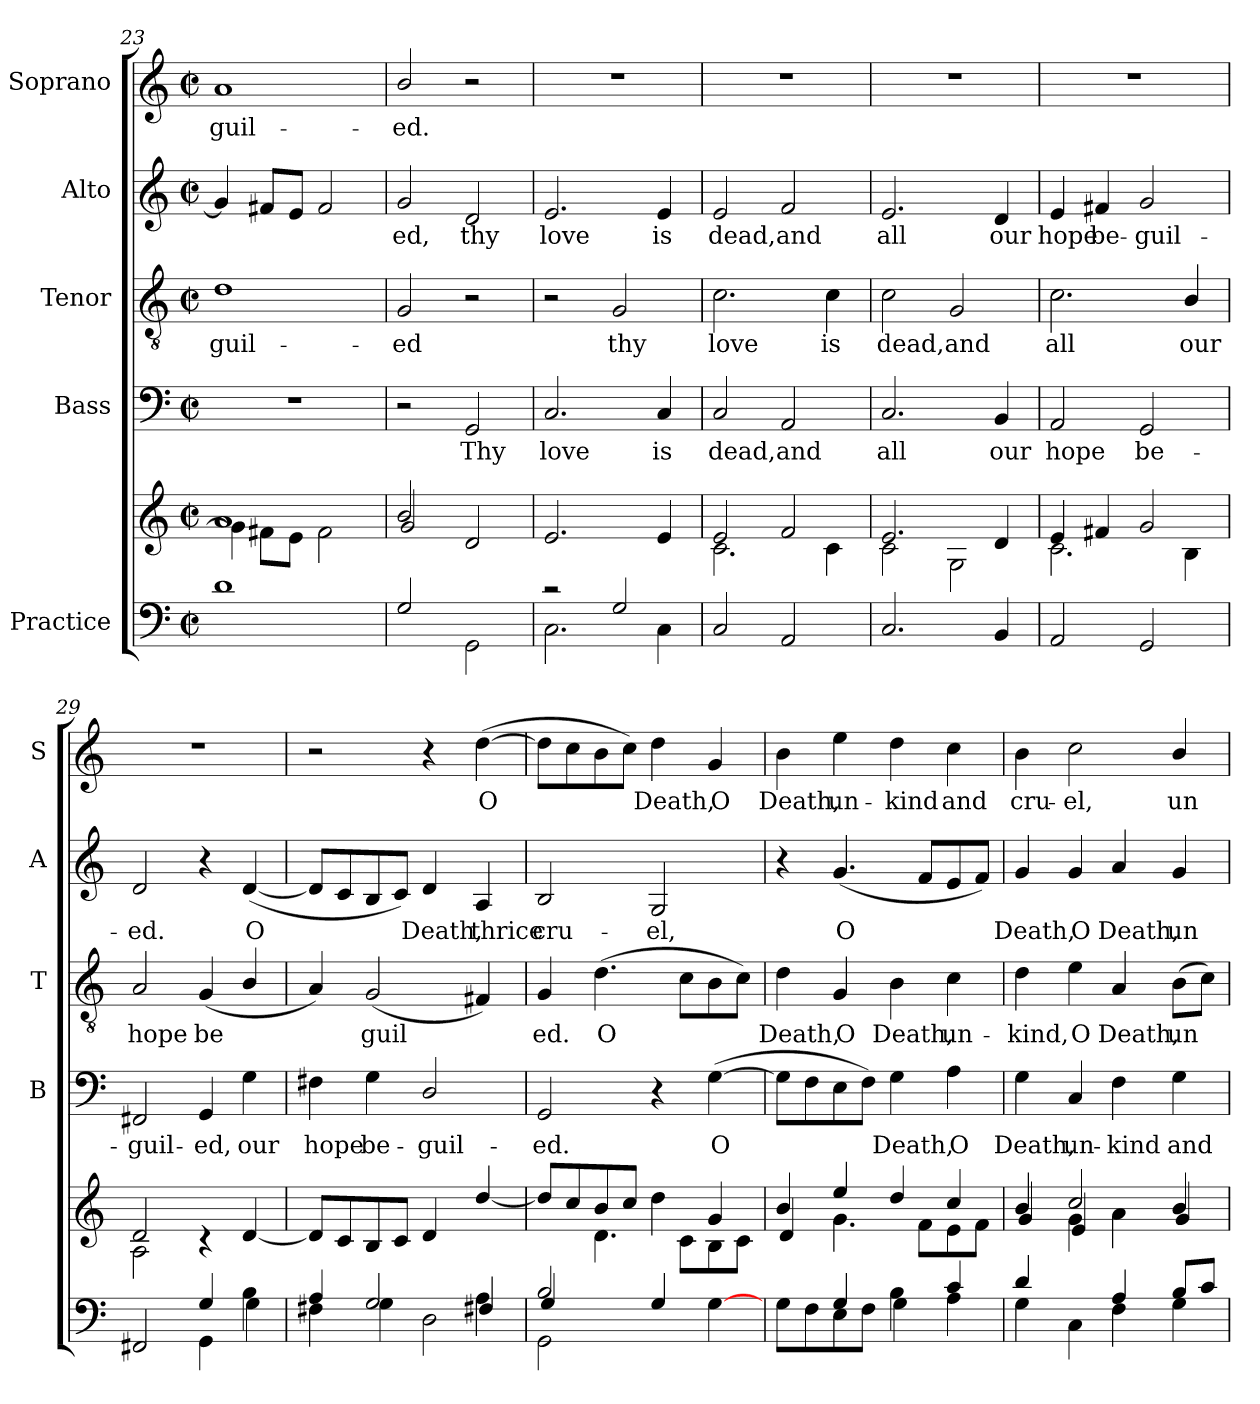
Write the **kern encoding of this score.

**kern	**kern	**kern	**text	**kern	**text	**kern	**text	**kern	**text
*part5	*part5	*part4	*part4	*part3	*part3	*part2	*part2	*part1	*part1
*staff6	*staff5	*staff4	*staff4	*staff3	*staff3	*staff2	*staff2	*staff1	*staff1
*I"Practice	*	*I"Bass	*	*I"Tenor	*	*I"Alto	*	*I"Soprano	*
*	*	*I'B	*	*I'T	*	*I'A	*	*I'S	*
*clefF4	*clefG2	*clefF4	*	*clefGv2	*	*clefG2	*	*clefG2	*
*k[]	*k[]	*k[]	*	*k[]	*	*k[]	*	*k[]	*
*C:	*C:	*C:	*	*C:	*	*C:	*	*C:	*
*M2/2	*M2/2	*M2/2	*	*M2/2	*	*M2/2	*	*M2/2	*
*met(c|)	*met(c|)	*met(c|)	*	*met(c|)	*	*met(c|)	*	*met(c|)	*
=23	=23	=23	=23	=23	=23	=23	=23	=23	=23
*^	*^	*	*	*	*	*	*	*	*
!	!	!	!	!	!	!	!LO:LY:b	!	!	!	!LO:LY:b
1d	1ryy	1a	4g\]	1r	.	1d	guil-	4g/]	.	1a	-guil-
.	.	.	8f#X\L	.	.	.	.	8f#X/L	.	.	.
.	.	.	8e\J	.	.	.	.	8e/J	.	.	.
.	.	.	2f#\	.	.	.	.	2f#/	.	.	.
=24	=24	=24	=24	=24	=24	=24	=24	=24	=24	=24	=24
!	!	!	!	!	!	!	!LO:LY:b	!	!LO:LY:b	!	!LO:LY:b
2G/	2ryy	2b/	2g/	2r	.	2G/	-ed	2g/	ed,	2b/	-ed.
!	!	!	!	!	!LO:LY:b	!	!	!	!LO:LY:b	!	!
2ryy	2GG\	2ryy	2d/	2GG/	Thy	2r	.	2d/	thy	2r	.
=25	=25	=25	=25	=25	=25	=25	=25	=25	=25	=25	=25
!	!	!	!	!	!LO:LY:b	!	!	!	!LO:LY:b	!	!
2rc	2.C\	1ryy	2.e/	2.C/	love	2r	.	2.e/	love	1r	.
!	!	!	!	!	!	!	!LO:LY:b	!	!	!	!
2G/	.	.	.	.	.	2G/	thy	.	.	.	.
!	!	!	!	!	!LO:LY:b	!	!	!	!LO:LY:b	!	!
.	4C\	.	4e/	4C/	is	.	.	4e/	is	.	.
=26	=26	=26	=26	=26	=26	=26	=26	=26	=26	=26	=26
*	*	*	*^	*	*	*	*	*	*	*	*
!	!	!	!	!	!	!LO:LY:b	!	!LO:LY:b	!	!LO:LY:b	!	!
*v	*v	*	*	*	*	*	*	*	*	*	*	*
2C/	1ryy	2e/	2.c\	2C/	dead,	2.c\	love	2e/	dead,	1r	.
!	!	!	!	!	!LO:LY:b	!	!	!	!LO:LY:b	!	!
2AA/	.	2f/	.	2AA/	and	.	.	2f/	and	.	.
!	!	!	!	!	!	!	!LO:LY:b	!	!	!	!
.	.	.	4c\	.	.	4c\	is	.	.	.	.
=27	=27	=27	=27	=27	=27	=27	=27	=27	=27	=27	=27
!	!	!	!	!	!LO:LY:b	!	!LO:LY:b	!	!LO:LY:b	!	!
2.C/	1ryy	2.e/	2c\	2.C/	all	2c\	dead,	2.e/	all	1r	.
!	!	!	!	!	!	!	!LO:LY:b	!	!	!	!
.	.	.	2G\	.	.	2G/	and	.	.	.	.
!	!	!	!	!	!LO:LY:b	!	!	!	!LO:LY:b	!	!
4BB/	.	4d/	.	4BB/	our	.	.	4d/	our	.	.
!!LO:LB:g=z
=28	=28	=28	=28	=28	=28	=28	=28	=28	=28	=28	=28
!	!	!	!	!	!LO:LY:b	!	!LO:LY:b	!	!LO:LY:b	!	!
2AA/	1ryy	4e/	2.c\	2AA/	hope	2.c\	all	4e/	hope	1r	.
!	!	!	!	!	!	!	!	!	!LO:LY:b	!	!
.	.	4f#X/	.	.	.	.	.	4f#X/	be-	.	.
!	!	!	!	!	!LO:LY:b	!	!	!	!LO:LY:b	!	!
2GG/	.	2g/	.	2GG/	be-	.	.	2g/	-guil-	.	.
!	!	!	!	!	!	!	!LO:LY:b	!	!	!	!
.	.	.	4B\	.	.	4B/	our	.	.	.	.
=29	=29	=29	=29	=29	=29	=29	=29	=29	=29	=29	=29
*^	*	*	*	*	*	*	*	*	*	*	*
!	!	!	!	!	!	!LO:LY:b	!	!LO:LY:b	!	!LO:LY:b	!	!
2ryy	2FF#X/	1ryy	2d/	2A\	2FF#X/	-guil-	2A/	hope	2d/	-ed.	1r	.
!	!	!	!	!	!	!LO:LY:b	!	!LO:LY:b	!	!	!	!
4G/	4GG\	.	4rc	2ryy	4GG/	-ed,	(<4G/	be­	4r	.	.	.
!	!	!	!	!	!	!LO:LY:b	!	!	!	!LO:LY:b	!	!
4B\	4G\	.	[>4d/	.	4G\	our	4B/	.	(<[4d/	O	.	.
*	*	*	*v	*v	*	*	*	*	*	*	*	*
=30	=30	=30	=30	=30	=30	=30	=30	=30	=30	=30	=30
*	*^	*	*	*	*	*	*	*	*	*	*
!	!	!	!	!	!	!LO:LY:b	!	!	!	!	!	!
2.ryy	4A/	4F#X\	2ryy	8d/L]	4F#X\	hope	4A/)	.	8d/L]	.	2r	.
.	.	.	.	8c/	.	.	.	.	8c/	.	.	.
!	!	!	!	!	!	!LO:LY:b	!	!LO:LY:b	!	!	!	!
.	2G/	4G\	.	8B/	4G\	be-	(<2G/	guil­	8B/	.	.	.
.	.	.	.	8c/J	.	.	.	.	8c/J)	.	.	.
!	!	!	!	!	!	!LO:LY:b	!	!	!	!LO:LY:b	!	!
.	.	2D\	4ryy	4d/	2D/	-guil-	.	.	4d/	Death,	4r	.
!	!	!	!	!	!	!	!	!	!	!LO:LY:b	!	!LO:LY:b
4A\	4F#X/	.	[>4dd/	4ryy	.	.	4F#X/)	.	4A/	thrice	(>[4dd\	O
=31	=31	=31	=31	=31	=31	=31	=31	=31	=31	=31	=31	=31
!	!	!	!	!	!	!LO:LY:b	!	!LO:LY:b	!	!LO:LY:b	!	!
2B/	4G/	2GG\	8dd/L]	4ryy	2GG/	-ed.	4G/	ed.	2B/	cru-	8dd\L]	.
.	.	.	8cc/	.	.	.	.	.	.	.	8cc\	.
!	!	!	!	!	!	!	!	!LO:LY:b	!	!	!	!
.	2.ryy	.	8b/	4.d\	.	.	(>4.d\	O	.	.	8b\	.
.	.	.	8cc/J	.	.	.	.	.	.	.	8cc\J)	.
!	!	!	!	!	!	!	!	!	!	!LO:LY:b	!	!LO:LY:b
4G/	.	4ryy	4dd\	.	4r	.	.	.	2G/	-el,	4dd\	Death,
.	.	.	.	8c\L	.	.	8c\L	.	.	.	.	.
!	!	!	!	!	!	!LO:LY:b	!	!	!	!	!	!LO:LY:b
4ryy	.	[4G\	4g/	8B\	(>[4G\	O	8B\	.	.	.	4g/	O
.	.	.	.	8c\J	.	.	8c\J)	.	.	.	.	.
*	*v	*v	*	*	*	*	*	*	*	*	*	*
=32	=32	=32	=32	=32	=32	=32	=32	=32	=32	=32	=32
*	*	*	*^	*	*	*	*	*	*	*	*
!	!	!	!	!	!	!	!	!LO:LY:b	!	!	!	!LO:LY:b
4ryy	8G\L	4b/	4ryy	4d/	8G\L]	.	4d\	Death,	4r	.	4b\	Death,
.	8F\	.	.	.	8F\	.	.	.	.	.	.	.
!	!	!	!	!	!	!	!	!LO:LY:b	!	!LO:LY:b	!	!LO:LY:b
4G/	8E\	4ee/	4.g\	2.ryy	8E\	.	4G/	O	(<4.g/	O	4ee\	un-
.	8F\J	.	.	.	8F\J)	.	.	.	.	.	.	.
!	!	!	!	!	!	!LO:LY:b	!	!LO:LY:b	!	!	!	!LO:LY:b
4B\	4G\	4dd/	.	.	4G\	Death,	4B\	Death,	.	.	4dd\	-kind
.	.	.	8f\L	.	.	.	.	.	8f/L	.	.	.
!	!	!	!	!	!	!LO:LY:b	!	!LO:LY:b	!	!	!	!LO:LY:b
4c/	4A\	4cc/	8e\	.	4A\	O	4c\	un-	8e/	.	4cc\	and
.	.	.	8f\J	.	.	.	.	.	8f/J)	.	.	.
!!LO:PB:g=z
=33	=33	=33	=33	=33	=33	=33	=33	=33	=33	=33	=33	=33
!	!	!	!	!	!	!LO:LY:b	!	!LO:LY:b	!	!LO:LY:b	!	!LO:LY:b
4d/	4G\	4b/	4g/	4ryy	4G\	Death,	4d\	-kind,	4g/	Death,	4b\	cru-
!	!	!	!	!	!	!LO:LY:b	!	!LO:LY:b	!	!LO:LY:b	!	!LO:LY:b
4ryy	4C\	2cc/	4g\	4e/	4C/	un-	4e\	O	4g/	O	2cc\	-el,
!	!	!	!	!	!	!LO:LY:b	!	!LO:LY:b	!	!LO:LY:b	!	!
4A/	4F\	.	4a\	2ryy	4F\	-kind	4A/	Death,	4a/	Death,	.	.
!	!	!	!	!	!	!LO:LY:b	!	!LO:LY:b	!	!LO:LY:b	!	!LO:LY:b
8B/L	4G\	4b/	4g/	.	4G\	and	(>8B\L	un­	4g/	un-	4b/	un-
8c/J	.	.	.	.	.	.	8c\J)	.	.	.	.	.
*v	*v	*	*	*	*	*	*	*	*	*	*	*
*	*v	*v	*v	*	*	*	*	*	*	*	*
=	=	=	=	=	=	=	=	=	=
*-	*-	*-	*-	*-	*-	*-	*-	*-	*-
